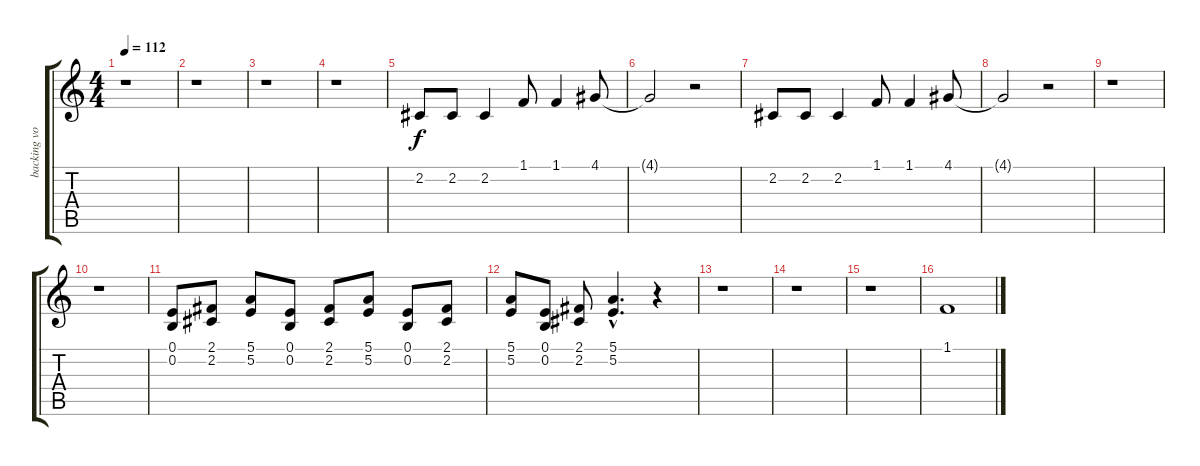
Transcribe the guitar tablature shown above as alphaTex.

\track ("backing vocals" "backing vo") {instrument oboe}
\staff {score tabs}
\tuning (E4 B3 G3 D3 A2 E2) {hide}
\ts (4 4)
\tempo 112
\clef g2
\ks c
r.1{dy f} |
r.1 |
r.1 |
r.1 |
2.2.8 2.2.8 2.2.4 1.1.8 1.1.4 4.1.8 |
4.1{t}.2 r.2 |
2.2.8 2.2.8 2.2.4 1.1.8 1.1.4 4.1.8 |
4.1{t}.2 r.2 |
r.1 |
r.1 |
(0.1 0.2).8 (2.1 2.2).8 (5.1 5.2).8 (0.1 0.2).8 (2.1 2.2).8 (5.1 5.2).8 (0.1 0.2).8 (2.1 2.2).8 |
(5.1 5.2).8 (0.1 0.2).8 (2.1 2.2).8 (5.1{hac} 5.2{hac}).4{d} r.4 |
r.1 |
r.1 |
r.1 |
1.1.1
